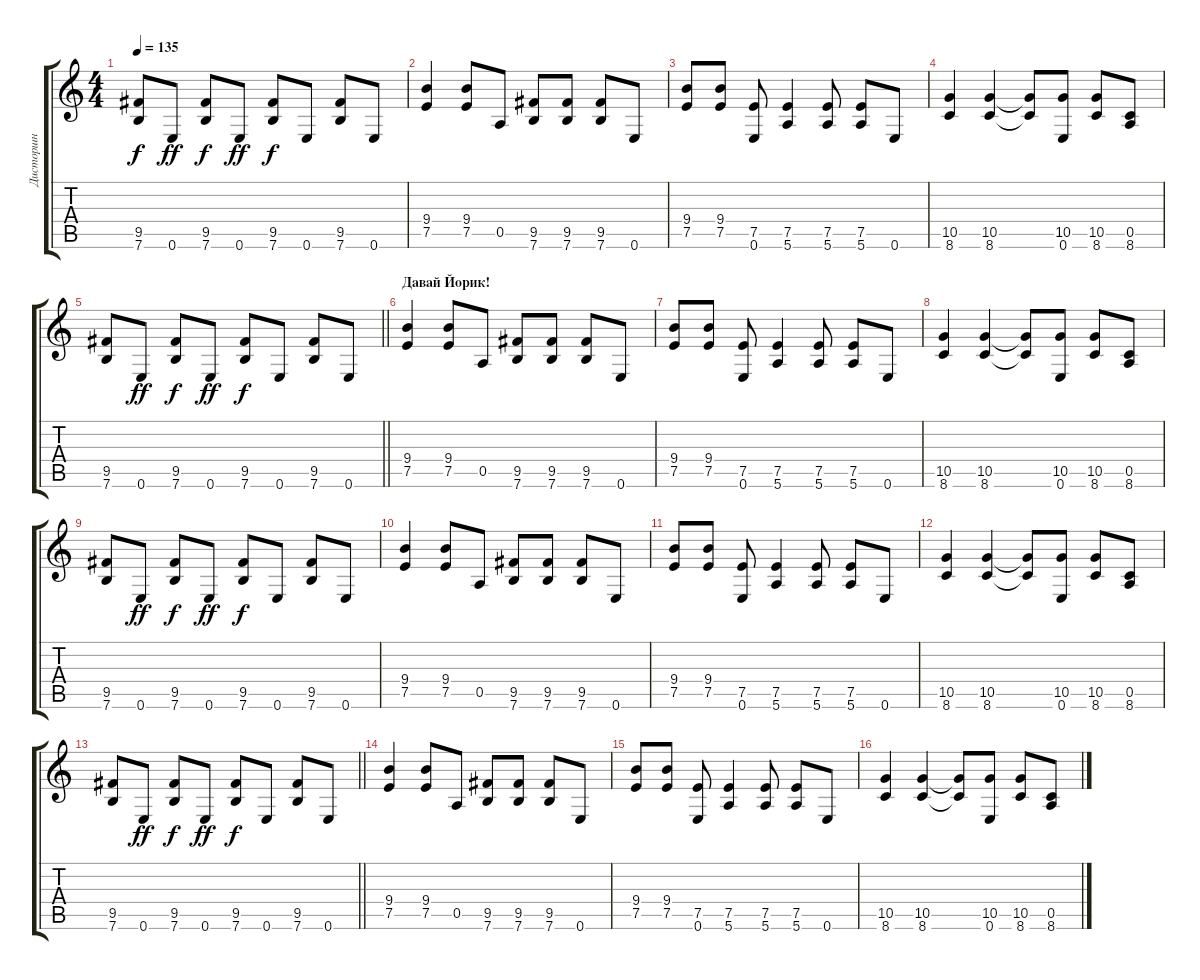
\track ("Дисторшн" "Дисторшн") {instrument distortionguitar}
\staff {score tabs}
\tuning (E4 B3 G3 D3 A2 E2) {hide}
\ts (4 4)
\tempo 135
\clef g2
\ks c
(9.5 7.6).8{dy f} 0.6.8{dy ff} (9.5 7.6).8{dy f} 0.6.8{dy ff} (9.5 7.6).8{dy f} 0.6.8 (9.5 7.6).8 0.6.8 |
(9.4 7.5).4 (9.4 7.5).8 0.5.8 (9.5 7.6).8 (9.5 7.6).8 (9.5 7.6).8 0.6.8 |
(9.4 7.5).8 (9.4 7.5).8 (7.5 0.6).8 (7.5 5.6).4 (7.5 5.6).8 (7.5 5.6).8 0.6.8 |
(10.5 8.6).4 (10.5 8.6).4 (10.5{t} 8.6{t}).8 (10.5 0.6).8 (10.5 8.6).8 (0.5 8.6).8 |
\barLineRight lightlight
(9.5 7.6).8 0.6.8{dy ff} (9.5 7.6).8{dy f} 0.6.8{dy ff} (9.5 7.6).8{dy f} 0.6.8 (9.5 7.6).8 0.6.8 |
\section ("" "Давай Йорик!")
(9.4 7.5).4 (9.4 7.5).8 0.5.8 (9.5 7.6).8 (9.5 7.6).8 (9.5 7.6).8 0.6.8 |
(9.4 7.5).8 (9.4 7.5).8 (7.5 0.6).8 (7.5 5.6).4 (7.5 5.6).8 (7.5 5.6).8 0.6.8 |
(10.5 8.6).4 (10.5 8.6).4 (10.5{t} 8.6{t}).8 (10.5 0.6).8 (10.5 8.6).8 (0.5 8.6).8 |
(9.5 7.6).8 0.6.8{dy ff} (9.5 7.6).8{dy f} 0.6.8{dy ff} (9.5 7.6).8{dy f} 0.6.8 (9.5 7.6).8 0.6.8 |
(9.4 7.5).4 (9.4 7.5).8 0.5.8 (9.5 7.6).8 (9.5 7.6).8 (9.5 7.6).8 0.6.8 |
(9.4 7.5).8 (9.4 7.5).8 (7.5 0.6).8 (7.5 5.6).4 (7.5 5.6).8 (7.5 5.6).8 0.6.8 |
(10.5 8.6).4 (10.5 8.6).4 (10.5{t} 8.6{t}).8 (10.5 0.6).8 (10.5 8.6).8 (0.5 8.6).8 |
\barLineRight lightlight
(9.5 7.6).8 0.6.8{dy ff} (9.5 7.6).8{dy f} 0.6.8{dy ff} (9.5 7.6).8{dy f} 0.6.8 (9.5 7.6).8 0.6.8 |
(9.4 7.5).4 (9.4 7.5).8 0.5.8 (9.5 7.6).8 (9.5 7.6).8 (9.5 7.6).8 0.6.8 |
(9.4 7.5).8 (9.4 7.5).8 (7.5 0.6).8 (7.5 5.6).4 (7.5 5.6).8 (7.5 5.6).8 0.6.8 |
(10.5 8.6).4 (10.5 8.6).4 (10.5{t} 8.6{t}).8 (10.5 0.6).8 (10.5 8.6).8 (0.5 8.6).8
